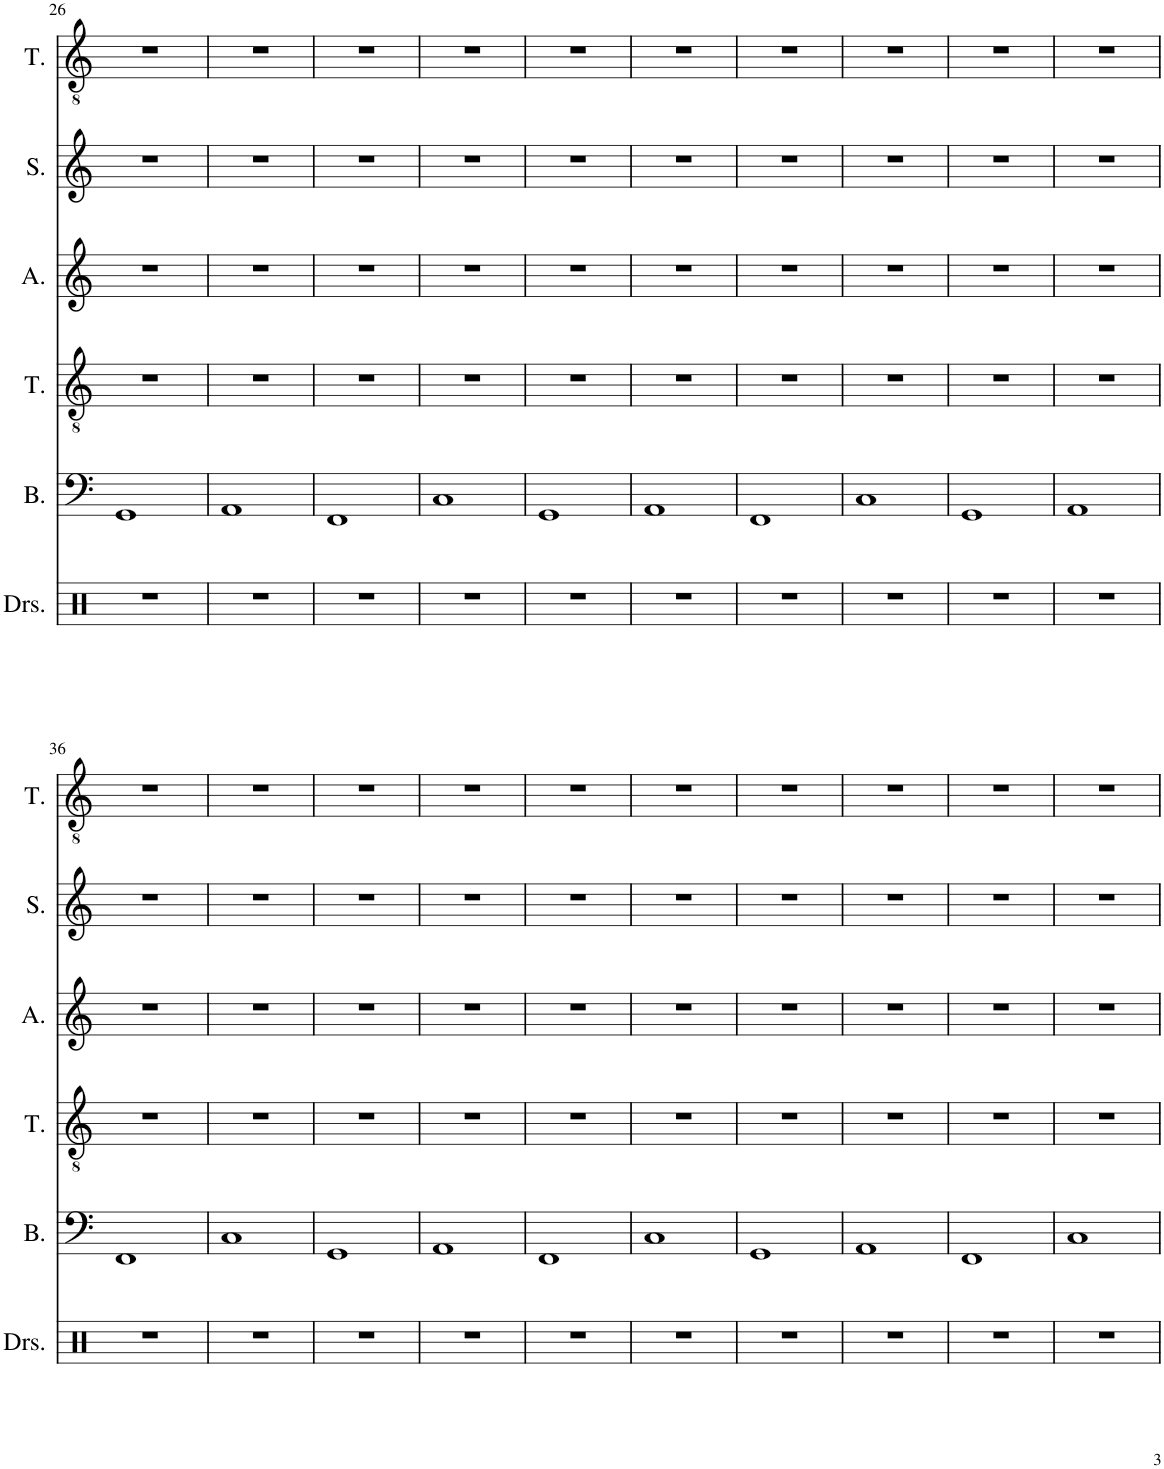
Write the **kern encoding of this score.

**kern	**kern	**kern	**kern	**kern	**kern
*part6	*part5	*part4	*part3	*part2	*part1
*staff6	*staff5	*staff4	*staff3	*staff2	*staff1
*I"Drumset	*I"Bass	*I"Tenor	*I"Alto	*I"Soprano	*I"Tenor
*I'Drs.	*I'B.	*I'T.	*I'A.	*I'S.	*I'T.
!!LO:PB:g=z
*clefX	*clefF4	*clefGv2	*clefG2	*clefG2	*clefGv2
*k[]	*k[]	*k[]	*k[]	*k[]	*k[]
*M4/4	*M4/4	*M4/4	*M4/4	*M4/4	*M4/4
=26	=26	=26	=26	=26	=26
1r	1GG	1r	1r	1r	1r
=27	=27	=27	=27	=27	=27
1r	1AA	1r	1r	1r	1r
=28	=28	=28	=28	=28	=28
1r	1FF	1r	1r	1r	1r
=29	=29	=29	=29	=29	=29
1r	1C	1r	1r	1r	1r
=30	=30	=30	=30	=30	=30
1r	1GG	1r	1r	1r	1r
=31	=31	=31	=31	=31	=31
1r	1AA	1r	1r	1r	1r
=32	=32	=32	=32	=32	=32
1r	1FF	1r	1r	1r	1r
=33	=33	=33	=33	=33	=33
1r	1C	1r	1r	1r	1r
=34	=34	=34	=34	=34	=34
1r	1GG	1r	1r	1r	1r
=35	=35	=35	=35	=35	=35
1r	1AA	1r	1r	1r	1r
!!LO:LB:g=z
=36	=36	=36	=36	=36	=36
1r	1FF	1r	1r	1r	1r
=37	=37	=37	=37	=37	=37
1r	1C	1r	1r	1r	1r
=38	=38	=38	=38	=38	=38
1r	1GG	1r	1r	1r	1r
=39	=39	=39	=39	=39	=39
1r	1AA	1r	1r	1r	1r
=40	=40	=40	=40	=40	=40
1r	1FF	1r	1r	1r	1r
=41	=41	=41	=41	=41	=41
1r	1C	1r	1r	1r	1r
=42	=42	=42	=42	=42	=42
1r	1GG	1r	1r	1r	1r
=43	=43	=43	=43	=43	=43
1r	1AA	1r	1r	1r	1r
=44	=44	=44	=44	=44	=44
1r	1FF	1r	1r	1r	1r
=45	=45	=45	=45	=45	=45
1r	1C	1r	1r	1r	1r
=	=	=	=	=	=
*-	*-	*-	*-	*-	*-
